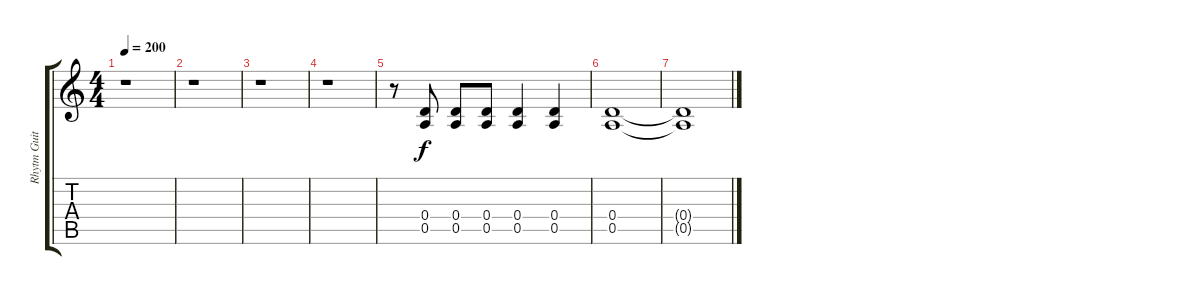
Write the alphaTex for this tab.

\track ("Rhytm Guitar 1" "Rhytm Guit") {instrument distortionguitar}
\staff {score tabs}
\tuning (E4 B3 G3 D3 A2 E2) {hide}
\ts (4 4)
\tempo 200
\clef g2
\ks c
r.1{dy f} |
r.1 |
r.1 |
r.1 |
r.8 (0.4 0.5).8{volume 11 balance 0} (0.4 0.5).8 (0.4 0.5).8 (0.4 0.5).4 (0.4 0.5).4 |
(0.4 0.5).1 |
(0.4{t} 0.5{t}).1
